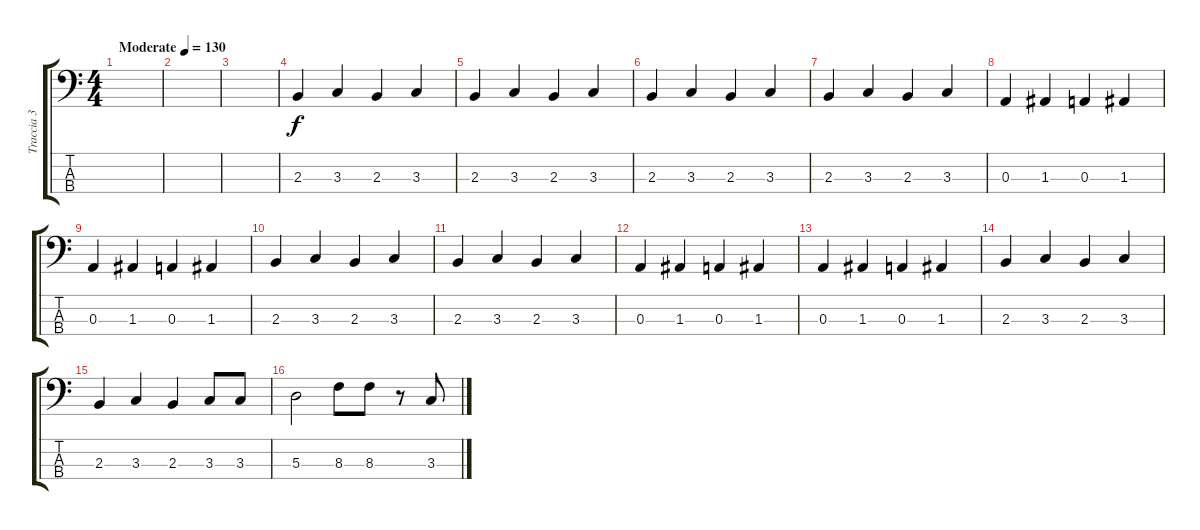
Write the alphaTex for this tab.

\track ("Traccia 3" "Traccia 3") {instrument electricbasspick}
\staff {score tabs}
\tuning (G2 D2 A1 E1) {hide}
\ts (4 4)
\tempo (130 "Moderate")
\clef f4
\ks c
|
|
|
2.3.4 3.3.4 2.3.4 3.3.4 |
2.3.4 3.3.4 2.3.4 3.3.4 |
2.3.4 3.3.4 2.3.4 3.3.4 |
2.3.4 3.3.4 2.3.4 3.3.4 |
0.3.4 1.3.4 0.3.4 1.3.4 |
0.3.4 1.3.4 0.3.4 1.3.4 |
2.3.4 3.3.4 2.3.4 3.3.4 |
2.3.4 3.3.4 2.3.4 3.3.4 |
0.3.4 1.3.4 0.3.4 1.3.4 |
0.3.4 1.3.4 0.3.4 1.3.4 |
2.3.4 3.3.4 2.3.4 3.3.4 |
2.3.4 3.3.4 2.3.4 3.3.8 3.3.8 |
5.3.2 8.3.8 8.3.8 r.8 3.3.8
